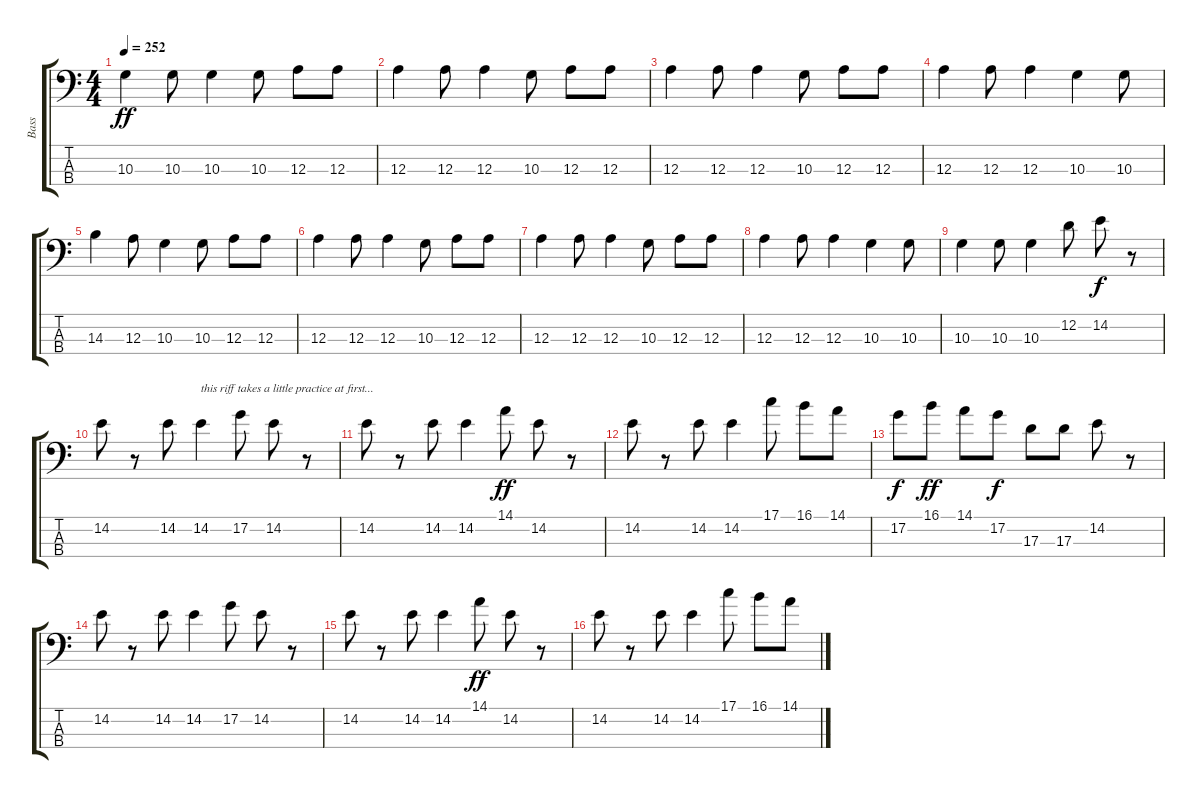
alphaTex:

\track ("Bass" "Bass") {instrument electricbassfinger}
\staff {score tabs}
\tuning (G2 D2 A1 E1) {hide}
\ts (4 4)
\tempo 252
\clef f4
\ks c
10.3.4{dy ff} 10.3.8 10.3.4 10.3.8 12.3.8 12.3.8 |
12.3.4 12.3.8 12.3.4 10.3.8 12.3.8 12.3.8 |
12.3.4 12.3.8 12.3.4 10.3.8 12.3.8 12.3.8 |
12.3.4 12.3.8 12.3.4 10.3.4 10.3.8 |
14.3.4 12.3.8 10.3.4 10.3.8 12.3.8 12.3.8 |
12.3.4 12.3.8 12.3.4 10.3.8 12.3.8 12.3.8 |
12.3.4 12.3.8 12.3.4 10.3.8 12.3.8 12.3.8 |
12.3.4 12.3.8 12.3.4 10.3.4 10.3.8 |
10.3.4 10.3.8 10.3.4 12.2.8 14.2.8{dy f} r.8 |
14.2.8 r.8 14.2.8 14.2.4{txt "this riff takes a little practice at first..."} 17.2.8 14.2.8 r.8 |
14.2.8 r.8 14.2.8 14.2.4 14.1.8{dy ff} 14.2.8 r.8 |
14.2.8 r.8 14.2.8 14.2.4 17.1.8 16.1.8 14.1.8 |
17.2.8{dy f} 16.1.8{dy ff} 14.1.8 17.2.8{dy f} 17.3.8 17.3.8 14.2.8 r.8 |
14.2.8 r.8 14.2.8 14.2.4 17.2.8 14.2.8 r.8 |
14.2.8 r.8 14.2.8 14.2.4 14.1.8{dy ff} 14.2.8 r.8 |
14.2.8 r.8 14.2.8 14.2.4 17.1.8 16.1.8 14.1.8
